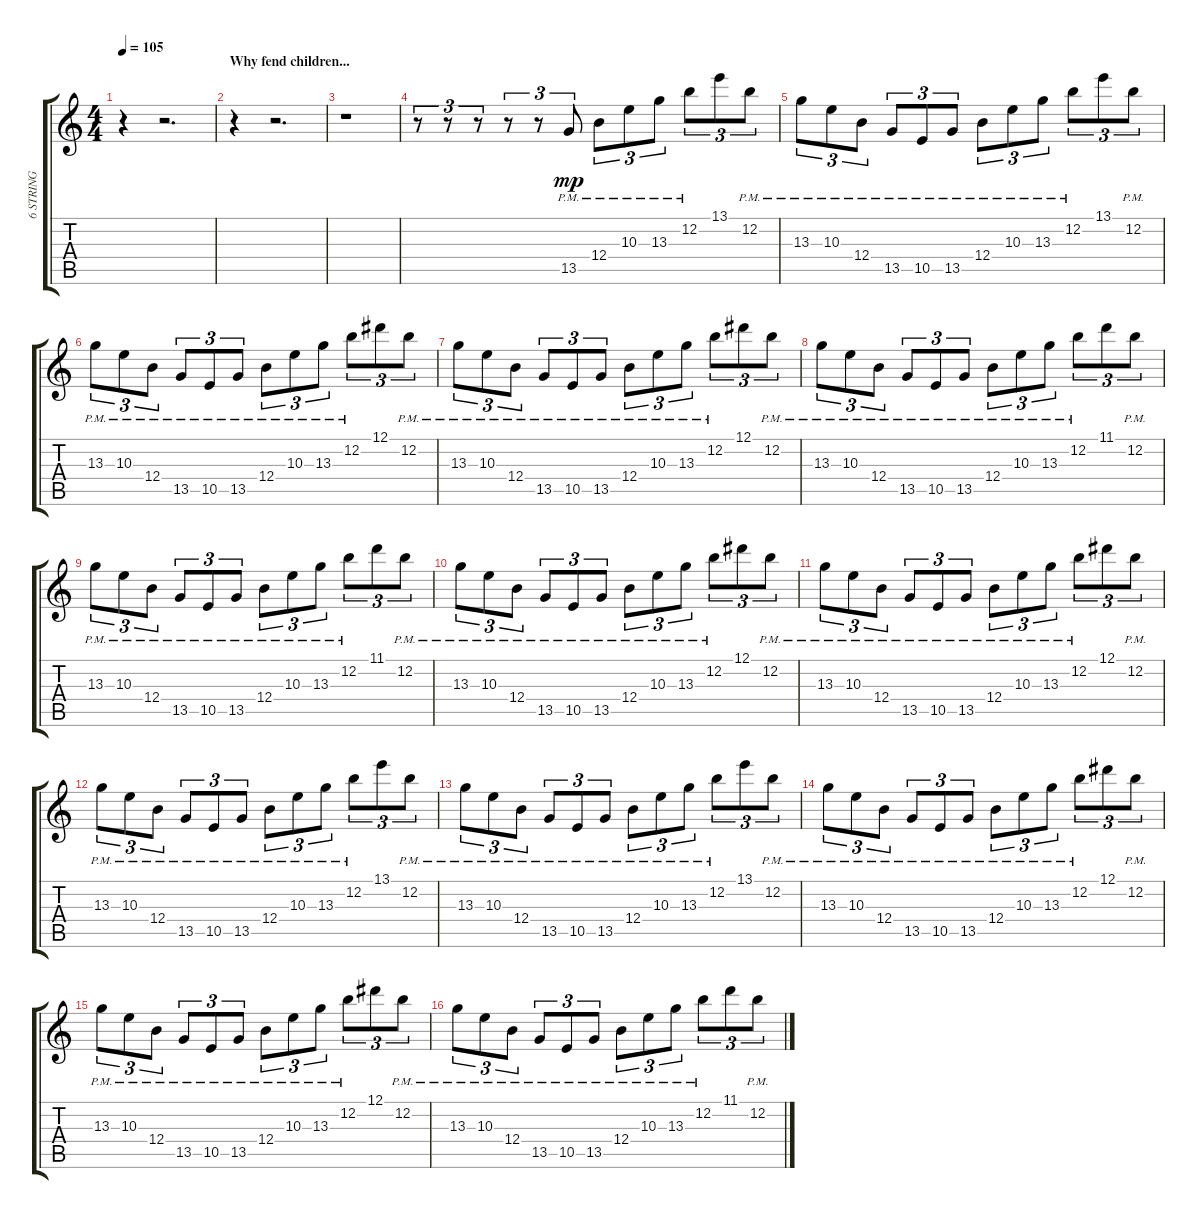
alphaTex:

\track ("6 STRING" "6 STRING") {instrument distortionguitar}
\staff {score tabs}
\tuning (Eb4 B3 Gb3 B2 Gb2 B1) {hide}
\ts (4 4)
\tempo 105
\clef g2
\ks c
r.4{dy mp} r.2{d} |
\section ("" "Why fend children...")
r.4 r.2{d} |
r.1 |
r.8{tu (3 2)} r.8{tu (3 2)} r.8{tu (3 2)} r.8{tu (3 2)} r.8{tu (3 2)} 13.5{pm}.8{tu (3 2)} 12.4{pm}.8{tu (3 2)} 10.3{pm}.8{tu (3 2)} 13.3{pm}.8{tu (3 2)} 12.2{pm}.8{tu (3 2)} 13.1.8{tu (3 2)} 12.2{pm}.8{tu (3 2)} |
13.3{pm}.8{tu (3 2)} 10.3{pm}.8{tu (3 2)} 12.4{pm}.8{tu (3 2)} 13.5{pm}.8{tu (3 2)} 10.5{pm}.8{tu (3 2)} 13.5{pm}.8{tu (3 2)} 12.4{pm}.8{tu (3 2)} 10.3{pm}.8{tu (3 2)} 13.3{pm}.8{tu (3 2)} 12.2{pm}.8{tu (3 2)} 13.1.8{tu (3 2)} 12.2{pm}.8{tu (3 2)} |
13.3{pm}.8{tu (3 2)} 10.3{pm}.8{tu (3 2)} 12.4{pm}.8{tu (3 2)} 13.5{pm}.8{tu (3 2)} 10.5{pm}.8{tu (3 2)} 13.5{pm}.8{tu (3 2)} 12.4{pm}.8{tu (3 2)} 10.3{pm}.8{tu (3 2)} 13.3{pm}.8{tu (3 2)} 12.2{pm}.8{tu (3 2)} 12.1.8{tu (3 2)} 12.2{pm}.8{tu (3 2)} |
13.3{pm}.8{tu (3 2)} 10.3{pm}.8{tu (3 2)} 12.4{pm}.8{tu (3 2)} 13.5{pm}.8{tu (3 2)} 10.5{pm}.8{tu (3 2)} 13.5{pm}.8{tu (3 2)} 12.4{pm}.8{tu (3 2)} 10.3{pm}.8{tu (3 2)} 13.3{pm}.8{tu (3 2)} 12.2{pm}.8{tu (3 2)} 12.1.8{tu (3 2)} 12.2{pm}.8{tu (3 2)} |
13.3{pm}.8{tu (3 2)} 10.3{pm}.8{tu (3 2)} 12.4{pm}.8{tu (3 2)} 13.5{pm}.8{tu (3 2)} 10.5{pm}.8{tu (3 2)} 13.5{pm}.8{tu (3 2)} 12.4{pm}.8{tu (3 2)} 10.3{pm}.8{tu (3 2)} 13.3{pm}.8{tu (3 2)} 12.2{pm}.8{tu (3 2)} 11.1.8{tu (3 2)} 12.2{pm}.8{tu (3 2)} |
13.3{pm}.8{tu (3 2)} 10.3{pm}.8{tu (3 2)} 12.4{pm}.8{tu (3 2)} 13.5{pm}.8{tu (3 2)} 10.5{pm}.8{tu (3 2)} 13.5{pm}.8{tu (3 2)} 12.4{pm}.8{tu (3 2)} 10.3{pm}.8{tu (3 2)} 13.3{pm}.8{tu (3 2)} 12.2{pm}.8{tu (3 2)} 11.1.8{tu (3 2)} 12.2{pm}.8{tu (3 2)} |
13.3{pm}.8{tu (3 2)} 10.3{pm}.8{tu (3 2)} 12.4{pm}.8{tu (3 2)} 13.5{pm}.8{tu (3 2)} 10.5{pm}.8{tu (3 2)} 13.5{pm}.8{tu (3 2)} 12.4{pm}.8{tu (3 2)} 10.3{pm}.8{tu (3 2)} 13.3{pm}.8{tu (3 2)} 12.2{pm}.8{tu (3 2)} 12.1.8{tu (3 2)} 12.2{pm}.8{tu (3 2)} |
13.3{pm}.8{tu (3 2)} 10.3{pm}.8{tu (3 2)} 12.4{pm}.8{tu (3 2)} 13.5{pm}.8{tu (3 2)} 10.5{pm}.8{tu (3 2)} 13.5{pm}.8{tu (3 2)} 12.4{pm}.8{tu (3 2)} 10.3{pm}.8{tu (3 2)} 13.3{pm}.8{tu (3 2)} 12.2{pm}.8{tu (3 2)} 12.1.8{tu (3 2)} 12.2{pm}.8{tu (3 2)} |
13.3{pm}.8{tu (3 2)} 10.3{pm}.8{tu (3 2)} 12.4{pm}.8{tu (3 2)} 13.5{pm}.8{tu (3 2)} 10.5{pm}.8{tu (3 2)} 13.5{pm}.8{tu (3 2)} 12.4{pm}.8{tu (3 2)} 10.3{pm}.8{tu (3 2)} 13.3{pm}.8{tu (3 2)} 12.2{pm}.8{tu (3 2)} 13.1.8{tu (3 2)} 12.2{pm}.8{tu (3 2)} |
13.3{pm}.8{tu (3 2)} 10.3{pm}.8{tu (3 2)} 12.4{pm}.8{tu (3 2)} 13.5{pm}.8{tu (3 2)} 10.5{pm}.8{tu (3 2)} 13.5{pm}.8{tu (3 2)} 12.4{pm}.8{tu (3 2)} 10.3{pm}.8{tu (3 2)} 13.3{pm}.8{tu (3 2)} 12.2{pm}.8{tu (3 2)} 13.1.8{tu (3 2)} 12.2{pm}.8{tu (3 2)} |
13.3{pm}.8{tu (3 2)} 10.3{pm}.8{tu (3 2)} 12.4{pm}.8{tu (3 2)} 13.5{pm}.8{tu (3 2)} 10.5{pm}.8{tu (3 2)} 13.5{pm}.8{tu (3 2)} 12.4{pm}.8{tu (3 2)} 10.3{pm}.8{tu (3 2)} 13.3{pm}.8{tu (3 2)} 12.2{pm}.8{tu (3 2)} 12.1.8{tu (3 2)} 12.2{pm}.8{tu (3 2)} |
13.3{pm}.8{tu (3 2)} 10.3{pm}.8{tu (3 2)} 12.4{pm}.8{tu (3 2)} 13.5{pm}.8{tu (3 2)} 10.5{pm}.8{tu (3 2)} 13.5{pm}.8{tu (3 2)} 12.4{pm}.8{tu (3 2)} 10.3{pm}.8{tu (3 2)} 13.3{pm}.8{tu (3 2)} 12.2{pm}.8{tu (3 2)} 12.1.8{tu (3 2)} 12.2{pm}.8{tu (3 2)} |
13.3{pm}.8{tu (3 2)} 10.3{pm}.8{tu (3 2)} 12.4{pm}.8{tu (3 2)} 13.5{pm}.8{tu (3 2)} 10.5{pm}.8{tu (3 2)} 13.5{pm}.8{tu (3 2)} 12.4{pm}.8{tu (3 2)} 10.3{pm}.8{tu (3 2)} 13.3{pm}.8{tu (3 2)} 12.2{pm}.8{tu (3 2)} 11.1.8{tu (3 2)} 12.2{pm}.8{tu (3 2)}
